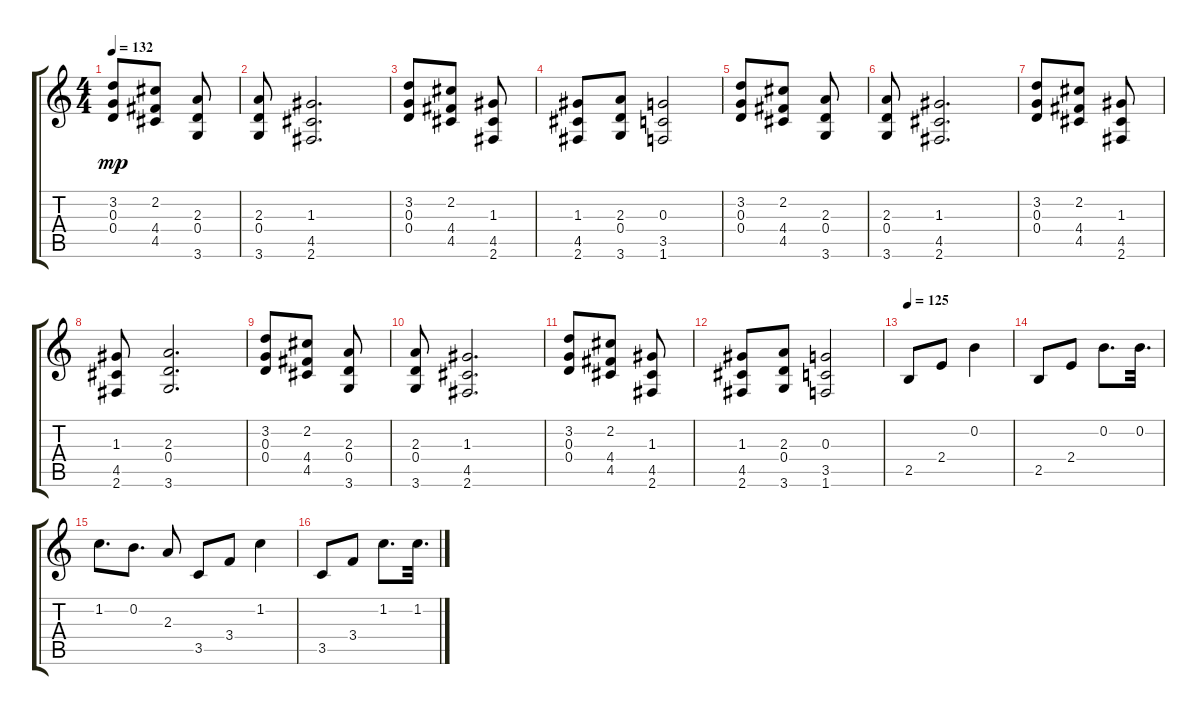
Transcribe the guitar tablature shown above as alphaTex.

\track "" {instrument distortionguitar}
\staff {score tabs}
\tuning (E4 B3 G3 D3 A2 E2) {hide}
\ts (4 4)
\tempo 132
\clef g2
\ks c
(3.2 0.3 0.4).8{dy mp} (2.2 4.4 4.5).8 (2.3 0.4 3.6).8 |
(2.3 0.4 3.6).8 (1.3 4.5 2.6).2{d} |
(3.2 0.3 0.4).8 (2.2 4.4 4.5).8 (1.3 4.5 2.6).8 |
(1.3 4.5 2.6).8 (2.3 0.4 3.6).8 (0.3 3.5 1.6).2 |
(3.2 0.3 0.4).8 (2.2 4.4 4.5).8 (2.3 0.4 3.6).8 |
(2.3 0.4 3.6).8 (1.3 4.5 2.6).2{d} |
(3.2 0.3 0.4).8 (2.2 4.4 4.5).8 (1.3 4.5 2.6).8 |
(1.3 4.5 2.6).8 (2.3 0.4 3.6).2{d} |
(3.2 0.3 0.4).8 (2.2 4.4 4.5).8 (2.3 0.4 3.6).8 |
(2.3 0.4 3.6).8 (1.3 4.5 2.6).2{d} |
(3.2 0.3 0.4).8 (2.2 4.4 4.5).8 (1.3 4.5 2.6).8 |
(1.3 4.5 2.6).8 (2.3 0.4 3.6).8 (0.3 3.5 1.6).2 |
\tempo 125
2.5.8 2.4.8 0.2.4 |
2.5.8 2.4.8 0.2.8{d} 0.2.32{d} |
1.2.8{d} 0.2.8{d} 2.3.8 3.5.8 3.4.8 1.2.4 |
3.5.8 3.4.8 1.2.8{d} 1.2.32{d}
